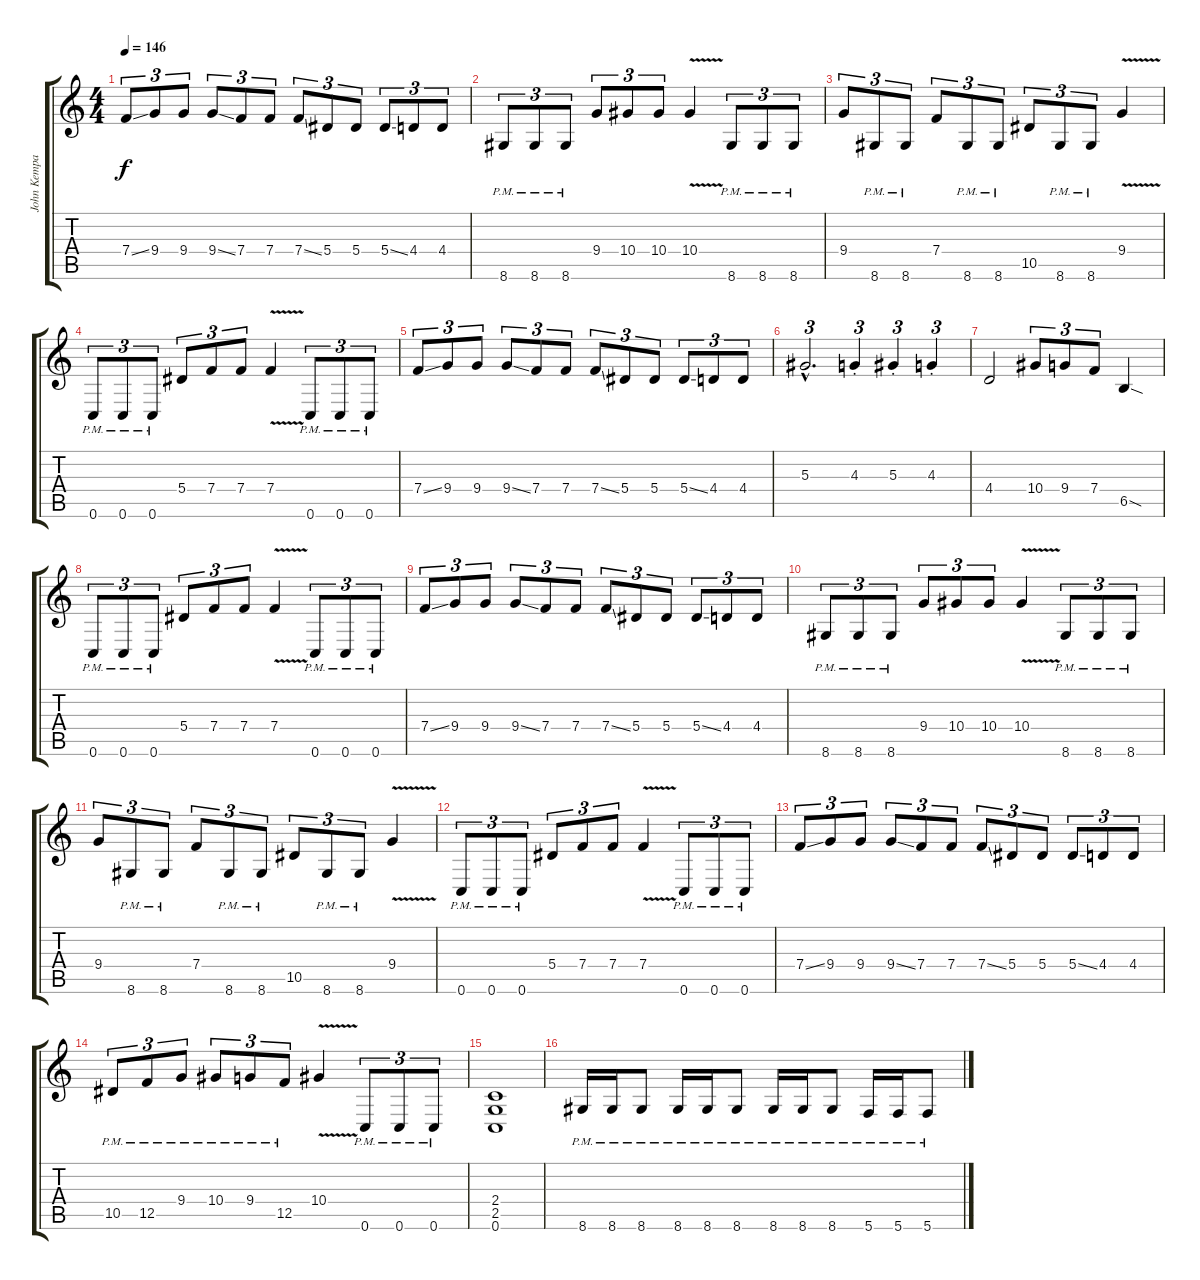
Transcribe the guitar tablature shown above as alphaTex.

\track ("John Kempainen (Rhythm Guitar)" "John Kempa") {instrument distortionguitar}
\staff {score tabs}
\tuning (C4 G3 Eb3 Bb2 F2 C2) {hide}
\ts (4 4)
\tempo 146
\clef g2
\ks c
7.4{ss}.8{tu (3 2) dy f} 9.4.8{tu (3 2)} 9.4.8{tu (3 2)} 9.4{ss}.8{tu (3 2)} 7.4.8{tu (3 2)} 7.4.8{tu (3 2)} 7.4{ss}.8{tu (3 2)} 5.4.8{tu (3 2)} 5.4.8{tu (3 2)} 5.4{ss}.8{tu (3 2)} 4.4.8{tu (3 2)} 4.4.8{tu (3 2)} |
8.6{pm}.8{tu (3 2)} 8.6{pm}.8{tu (3 2)} 8.6{pm}.8{tu (3 2)} 9.4.8{tu (3 2)} 10.4.8{tu (3 2)} 10.4.8{tu (3 2)} 10.4{v}.4 8.6{pm}.8{tu (3 2)} 8.6{pm}.8{tu (3 2)} 8.6{pm}.8{tu (3 2)} |
9.4.8{tu (3 2)} 8.6{pm}.8{tu (3 2)} 8.6{pm}.8{tu (3 2)} 7.4.8{tu (3 2)} 8.6{pm}.8{tu (3 2)} 8.6{pm}.8{tu (3 2)} 10.5.8{tu (3 2)} 8.6{pm}.8{tu (3 2)} 8.6{pm}.8{tu (3 2)} 9.4{v}.4 |
0.6{pm}.8{tu (3 2)} 0.6{pm}.8{tu (3 2)} 0.6{pm}.8{tu (3 2)} 5.4.8{tu (3 2)} 7.4.8{tu (3 2)} 7.4.8{tu (3 2)} 7.4{v}.4 0.6{pm}.8{tu (3 2)} 0.6{pm}.8{tu (3 2)} 0.6{pm}.8{tu (3 2)} |
7.4{ss}.8{tu (3 2)} 9.4.8{tu (3 2)} 9.4.8{tu (3 2)} 9.4{ss}.8{tu (3 2)} 7.4.8{tu (3 2)} 7.4.8{tu (3 2)} 7.4{ss}.8{tu (3 2)} 5.4.8{tu (3 2)} 5.4.8{tu (3 2)} 5.4{ss}.8{tu (3 2)} 4.4.8{tu (3 2)} 4.4.8{tu (3 2)} |
5.3{hac}.2{d tu (3 2)} 4.3{st}.4{tu (3 2)} 5.3{st}.4{tu (3 2)} 4.3{st}.4{tu (3 2)} |
4.4.2 10.4.8{tu (3 2)} 9.4.8{tu (3 2)} 7.4.8{tu (3 2)} 6.5{sod}.4 |
0.6{pm}.8{tu (3 2)} 0.6{pm}.8{tu (3 2)} 0.6{pm}.8{tu (3 2)} 5.4.8{tu (3 2)} 7.4.8{tu (3 2)} 7.4.8{tu (3 2)} 7.4{v}.4 0.6{pm}.8{tu (3 2)} 0.6{pm}.8{tu (3 2)} 0.6{pm}.8{tu (3 2)} |
7.4{ss}.8{tu (3 2)} 9.4.8{tu (3 2)} 9.4.8{tu (3 2)} 9.4{ss}.8{tu (3 2)} 7.4.8{tu (3 2)} 7.4.8{tu (3 2)} 7.4{ss}.8{tu (3 2)} 5.4.8{tu (3 2)} 5.4.8{tu (3 2)} 5.4{ss}.8{tu (3 2)} 4.4.8{tu (3 2)} 4.4.8{tu (3 2)} |
8.6{pm}.8{tu (3 2)} 8.6{pm}.8{tu (3 2)} 8.6{pm}.8{tu (3 2)} 9.4.8{tu (3 2)} 10.4.8{tu (3 2)} 10.4.8{tu (3 2)} 10.4{v}.4 8.6{pm}.8{tu (3 2)} 8.6{pm}.8{tu (3 2)} 8.6{pm}.8{tu (3 2)} |
9.4.8{tu (3 2)} 8.6{pm}.8{tu (3 2)} 8.6{pm}.8{tu (3 2)} 7.4.8{tu (3 2)} 8.6{pm}.8{tu (3 2)} 8.6{pm}.8{tu (3 2)} 10.5.8{tu (3 2)} 8.6{pm}.8{tu (3 2)} 8.6{pm}.8{tu (3 2)} 9.4{v}.4 |
0.6{pm}.8{tu (3 2)} 0.6{pm}.8{tu (3 2)} 0.6{pm}.8{tu (3 2)} 5.4.8{tu (3 2)} 7.4.8{tu (3 2)} 7.4.8{tu (3 2)} 7.4{v}.4 0.6{pm}.8{tu (3 2)} 0.6{pm}.8{tu (3 2)} 0.6{pm}.8{tu (3 2)} |
7.4{ss}.8{tu (3 2)} 9.4.8{tu (3 2)} 9.4.8{tu (3 2)} 9.4{ss}.8{tu (3 2)} 7.4.8{tu (3 2)} 7.4.8{tu (3 2)} 7.4{ss}.8{tu (3 2)} 5.4.8{tu (3 2)} 5.4.8{tu (3 2)} 5.4{ss}.8{tu (3 2)} 4.4.8{tu (3 2)} 4.4.8{tu (3 2)} |
10.5{pm}.8{tu (3 2)} 12.5{pm}.8{tu (3 2)} 9.4{pm}.8{tu (3 2)} 10.4{pm}.8{tu (3 2)} 9.4{pm}.8{tu (3 2)} 12.5{pm}.8{tu (3 2)} 10.4{v}.4 0.6{pm}.8{tu (3 2)} 0.6{pm}.8{tu (3 2)} 0.6{pm}.8{tu (3 2)} |
(2.4 2.5 0.6).1 |
8.6{pm}.16 8.6{pm}.16 8.6{pm}.8 8.6{pm}.16 8.6{pm}.16 8.6{pm}.8 8.6{pm}.16 8.6{pm}.16 8.6{pm}.8 5.6{pm}.16 5.6{pm}.16 5.6{pm}.8
